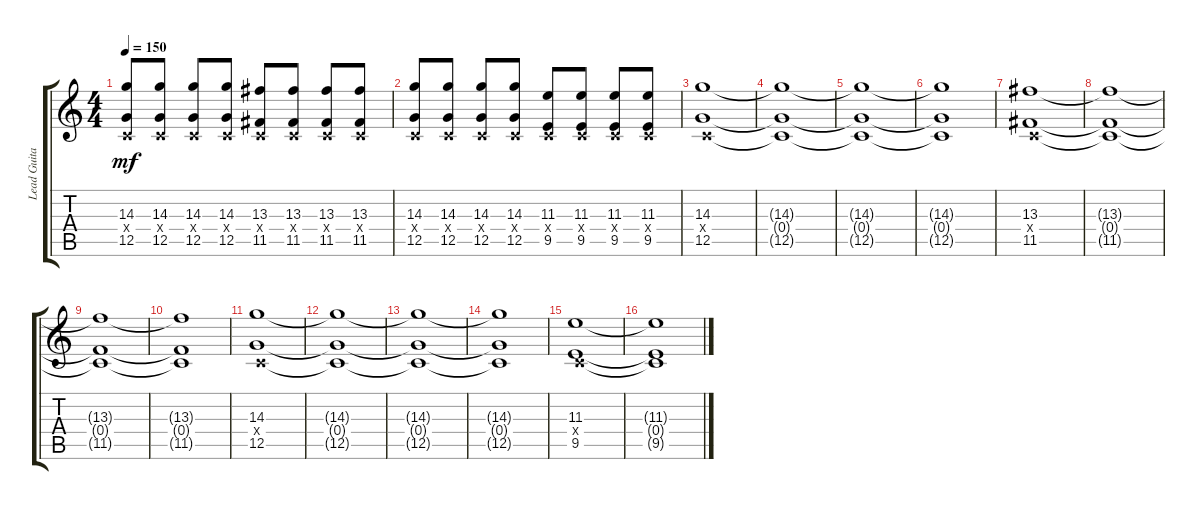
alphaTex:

\track ("Lead Guitar" "Lead Guita") {instrument distortionguitar}
\staff {score tabs}
\tuning (D4 A3 F3 C3 G2 C2) {hide}
\ts (4 4)
\tempo 150
\clef g2
\ks c
(14.3 0.4{x} 12.5).8{dy mf} (14.3 0.4{x} 12.5).8 (14.3 0.4{x} 12.5).8 (14.3 0.4{x} 12.5).8 (13.3 0.4{x} 11.5).8 (13.3 0.4{x} 11.5).8 (13.3 0.4{x} 11.5).8 (13.3 0.4{x} 11.5).8 |
(14.3 0.4{x} 12.5).8 (14.3 0.4{x} 12.5).8 (14.3 0.4{x} 12.5).8 (14.3 0.4{x} 12.5).8 (11.3 0.4{x} 9.5).8 (11.3 0.4{x} 9.5).8 (11.3 0.4{x} 9.5).8 (11.3 0.4{x} 9.5).8 |
(14.3 0.4{x} 12.5).1 |
(14.3{t} 0.4{t} 12.5{t}).1 |
(14.3{t} 0.4{t} 12.5{t}).1 |
(14.3{t} 0.4{t} 12.5{t}).1 |
(13.3 0.4{x} 11.5).1 |
(13.3{t} 0.4{t} 11.5{t}).1 |
(13.3{t} 0.4{t} 11.5{t}).1 |
(13.3{t} 0.4{t} 11.5{t}).1 |
(14.3 0.4{x} 12.5).1 |
(14.3{t} 0.4{t} 12.5{t}).1 |
(14.3{t} 0.4{t} 12.5{t}).1 |
(14.3{t} 0.4{t} 12.5{t}).1 |
(11.3 0.4{x} 9.5).1 |
(11.3{t} 0.4{t} 9.5{t}).1
